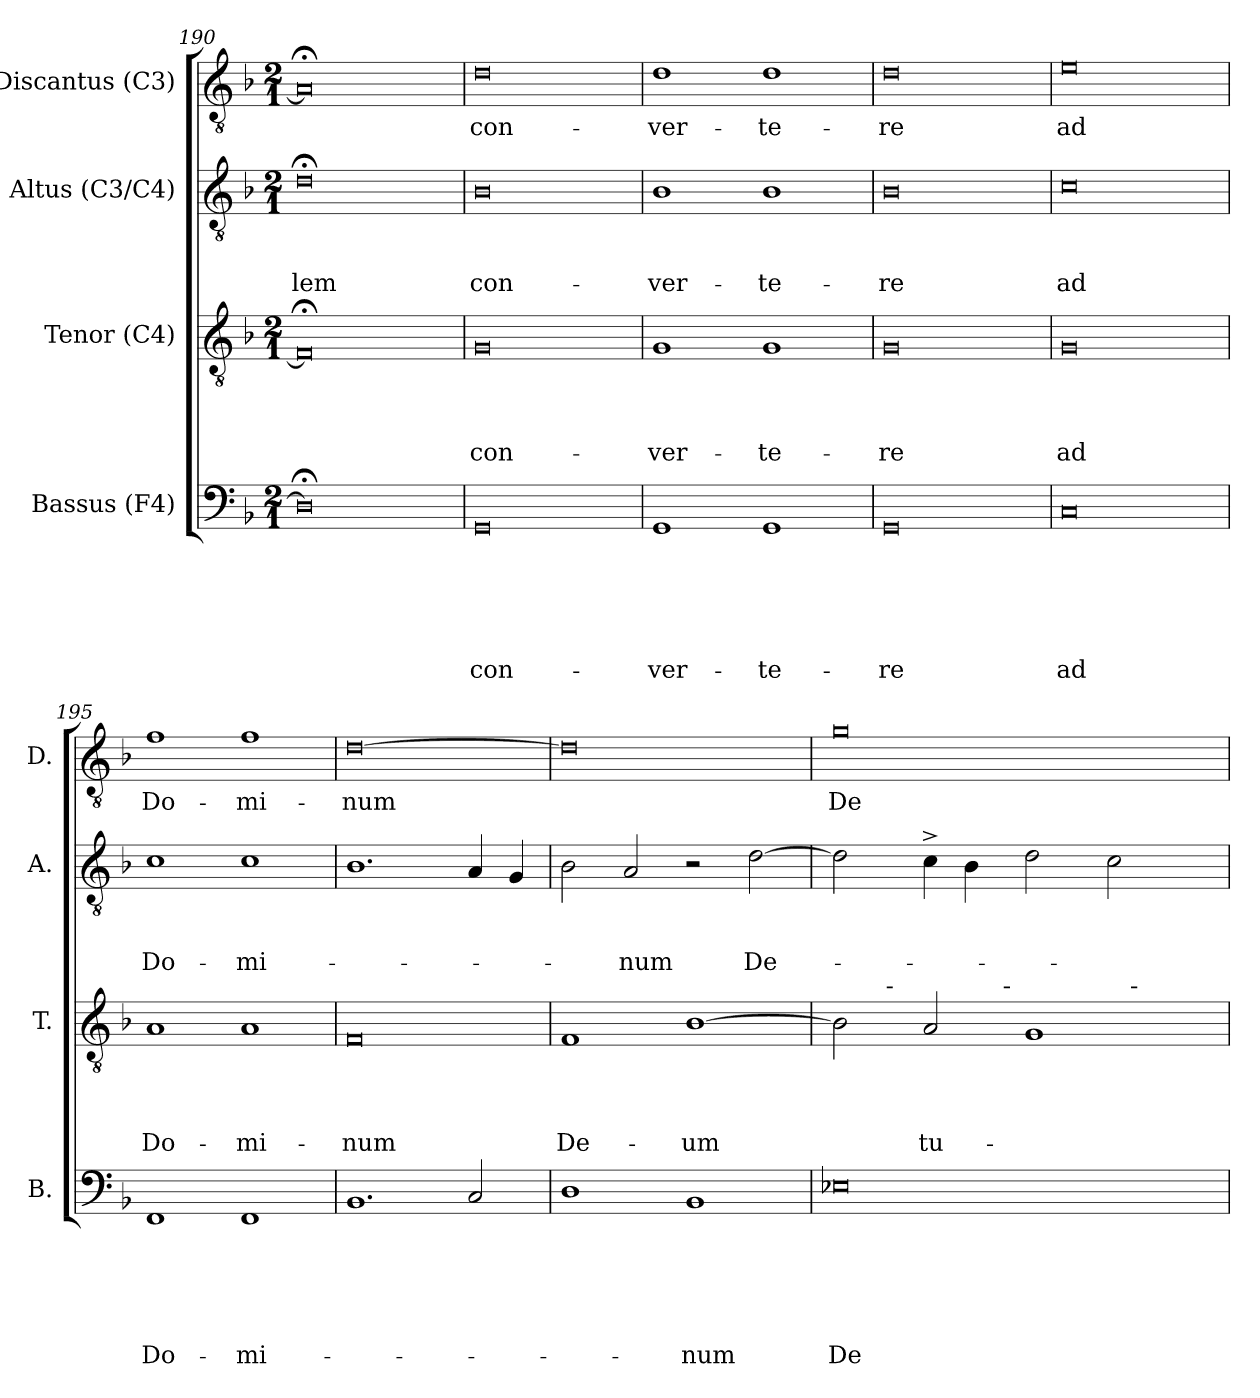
**kern	**text	**text	**text	**text	**text	**text	**kern	**text	**text	**text	**text	**kern	**text	**text	**text	**kern	**text
*part4	*part4	*part4	*part4	*part4	*part4	*part4	*part3	*part3	*part3	*part3	*part3	*part2	*part2	*part2	*part2	*part1	*part1
*staff4	*staff4	*staff4	*staff4	*staff4	*staff4	*staff4	*staff3	*staff3	*staff3	*staff3	*staff3	*staff2	*staff2	*staff2	*staff2	*staff1	*staff1
*I"Bassus (F4)	*	*	*	*	*	*	*I"Tenor (C4)	*	*	*	*	*I"Altus (C3/C4)	*	*	*	*I"Discantus (C3)	*
*I'B.	*	*	*	*	*	*	*I'T.	*	*	*	*	*I'A.	*	*	*	*I'D.	*
*clefF4	*	*	*	*	*	*	*clefGv2	*	*	*	*	*clefGv2	*	*	*	*clefGv2	*
*k[b-]	*	*	*	*	*	*	*k[b-]	*	*	*	*	*k[b-]	*	*	*	*k[b-]	*
*F:	*	*	*	*	*	*	*F:	*	*	*	*	*F:	*	*	*	*F:	*
*M2/1	*	*	*	*	*	*	*M2/1	*	*	*	*	*M2/1	*	*	*	*M2/1	*
=190	=190	=190	=190	=190	=190	=190	=190	=190	=190	=190	=190	=190	=190	=190	=190	=190	=190
!	!	!	!	!	!	!	!	!	!	!	!	!	!	!	!LO:LY:b	!	!
0D;<]	.	.	.	.	.	.	0F#;]	.	.	.	.	0d;<	.	.	-lem	0A;]	.
!!LO:LB:g=z
=191	=191	=191	=191	=191	=191	=191	=191	=191	=191	=191	=191	=191	=191	=191	=191	=191	=191
!	!	!	!	!	!	!LO:LY:b	!	!	!	!	!LO:LY:b	!	!	!	!LO:LY:b	!	!LO:LY:b
0GG	.	.	.	.	.	con-	0G	.	.	.	con-	0B-	.	.	con-	0d	con-
=192	=192	=192	=192	=192	=192	=192	=192	=192	=192	=192	=192	=192	=192	=192	=192	=192	=192
!	!	!	!	!	!	!LO:LY:b	!	!	!	!	!LO:LY:b	!	!	!	!LO:LY:b	!	!LO:LY:b
1GG	.	.	.	.	.	-ver-	1G	.	.	.	-ver-	1B-	.	.	-ver-	1d	-ver-
!	!	!	!	!	!	!LO:LY:b	!	!	!	!	!LO:LY:b	!	!	!	!LO:LY:b	!	!LO:LY:b
1GG	.	.	.	.	.	-te-	1G	.	.	.	-te-	1B-	.	.	-te-	1d	-te-
=193	=193	=193	=193	=193	=193	=193	=193	=193	=193	=193	=193	=193	=193	=193	=193	=193	=193
!	!	!	!	!	!	!LO:LY:b:rj	!	!	!	!	!LO:LY:b:rj	!	!	!	!LO:LY:b:rj	!	!LO:LY:b:rj
0GG	.	.	.	.	.	-re	0G	.	.	.	-re	0B-	.	.	-re	0d	-re
=194	=194	=194	=194	=194	=194	=194	=194	=194	=194	=194	=194	=194	=194	=194	=194	=194	=194
!	!	!	!	!	!	!LO:LY:b:rj	!	!	!	!	!LO:LY:b:rj	!	!	!	!LO:LY:b:rj	!	!LO:LY:b:rj
0C	.	.	.	.	.	ad	0G	.	.	.	ad	0c	.	.	ad	0e	ad
=195	=195	=195	=195	=195	=195	=195	=195	=195	=195	=195	=195	=195	=195	=195	=195	=195	=195
!	!	!	!	!	!	!LO:LY:b	!	!	!	!	!LO:LY:b	!	!	!	!LO:LY:b	!	!LO:LY:b
1FF	.	.	.	.	.	Do-	1A	.	.	.	Do-	1c	.	.	Do-	1f	Do-
!	!	!	!	!	!	!LO:LY:b	!	!	!	!	!LO:LY:b	!	!	!	!LO:LY:b	!	!LO:LY:b
1FF	.	.	.	.	.	-mi-	1A	.	.	.	-mi-	1c	.	.	-mi-	1f	-mi-
=196	=196	=196	=196	=196	=196	=196	=196	=196	=196	=196	=196	=196	=196	=196	=196	=196	=196
!	!	!	!	!	!	!	!	!	!	!	!LO:LY:b	!	!	!	!	!	!LO:LY:b
1.BB-	.	.	.	.	.	.	0F	.	.	.	-num	1.B-	.	.	.	[>0d	-num
2C/	.	.	.	.	.	.	.	.	.	.	.	4A/	.	.	.	.	.
.	.	.	.	.	.	.	.	.	.	.	.	4G/	.	.	.	.	.
=197	=197	=197	=197	=197	=197	=197	=197	=197	=197	=197	=197	=197	=197	=197	=197	=197	=197
!	!	!	!	!	!	!	!	!	!	!	!LO:LY:b	!	!	!	!	!	!
1D	.	.	.	.	.	.	1F	.	.	.	De-	2B-\	.	.	.	0d]	.
!	!	!	!	!	!	!	!	!	!	!	!	!	!	!	!LO:LY:b	!	!
.	.	.	.	.	.	.	.	.	.	.	.	2A/	.	.	-num	.	.
!	!	!	!	!	!	!LO:LY:b	!	!	!	!	!LO:LY:b	!	!	!	!	!	!
1BB-	.	.	.	.	.	-num	[>1B-	.	.	.	-um	2r	.	.	.	.	.
!	!	!	!	!	!	!	!	!	!	!	!	!	!	!	!LO:LY:b	!	!
.	.	.	.	.	.	.	.	.	.	.	.	[>2d\	.	.	De-	.	.
!!LO:PB:g=z
=198	=198	=198	=198	=198	=198	=198	=198	=198	=198	=198	=198	=198	=198	=198	=198	=198	=198
!	!	!	!	!	!	!LO:LY:b:rj	!	!	!	!	!	!	!	!	!	!	!LO:LY:b:rj
*	*	*	*	*	*	*	*^	*	*	*	*	*	*	*	*	*	*
*	*	*	*	*	*	*	*	*^	*	*	*	*	*	*	*	*	*	*
*	*	*	*	*	*	*	*	*	*^	*	*	*	*	*	*	*	*	*	*
0E-X	.	.	.	.	.	De-	2B-\]	4ryy	2ryy	1ryy	.	.	.	.	2d\]	.	.	.	0g	De-
.	.	.	.	.	.	.	.	32ryy	.	.	.	.	.	.	.	.	.	.	.	.
!	!	!	!	!	!	!	!	!LO:TX:a:t=-	!	!	!	!	!	!	!	!	!	!	!	!
.	.	.	.	.	.	.	.	1ryy	.	.	.	.	.	.	.	.	.	.	.	.
!	!	!	!	!	!	!	!	!	!	!	!	!	!	!LO:LY:b	!	!	!	!	!	!
.	.	.	.	.	.	.	2A/	.	4ryy	.	.	.	.	tu-	4c^>\	.	.	.	.	.
.	.	.	.	.	.	.	.	.	8ryy	.	.	.	.	.	4B-\	.	.	.	.	.
.	.	.	.	.	.	.	.	.	32ryy	.	.	.	.	.	.	.	.	.	.	.
!	!	!	!	!	!	!	!	!	!LO:TX:a:t=-	!	!	!	!	!	!	!	!	!	!	!
.	.	.	.	.	.	.	.	.	1ryy	.	.	.	.	.	.	.	.	.	.	.
.	.	.	.	.	.	.	1G	.	.	2ryy	.	.	.	.	2d\	.	.	.	.	.
.	.	.	.	.	.	.	.	2ryy	.	.	.	.	.	.	.	.	.	.	.	.
.	.	.	.	.	.	.	.	.	.	16.ryy	.	.	.	.	2c\	.	.	.	.	.
!	!	!	!	!	!	!	!	!	!	!LO:TX:a:t=-	!	!	!	!	!	!	!	!	!	!
.	.	.	.	.	.	.	.	.	.	4ryy	.	.	.	.	.	.	.	.	.	.
.	.	.	.	.	.	.	.	8..ryy	.	.	.	.	.	.	.	.	.	.	.	.
.	.	.	.	.	.	.	.	.	.	8ryy	.	.	.	.	.	.	.	.	.	.
.	.	.	.	.	.	.	.	.	16.ryy	.	.	.	.	.	.	.	.	.	.	.
.	.	.	.	.	.	.	.	.	.	32ryy	.	.	.	.	.	.	.	.	.	.
*	*	*	*	*	*	*	*v	*v	*v	*v	*	*	*	*	*	*	*	*	*	*
=	=	=	=	=	=	=	=	=	=	=	=	=	=	=	=	=	=
*-	*-	*-	*-	*-	*-	*-	*-	*-	*-	*-	*-	*-	*-	*-	*-	*-	*-
